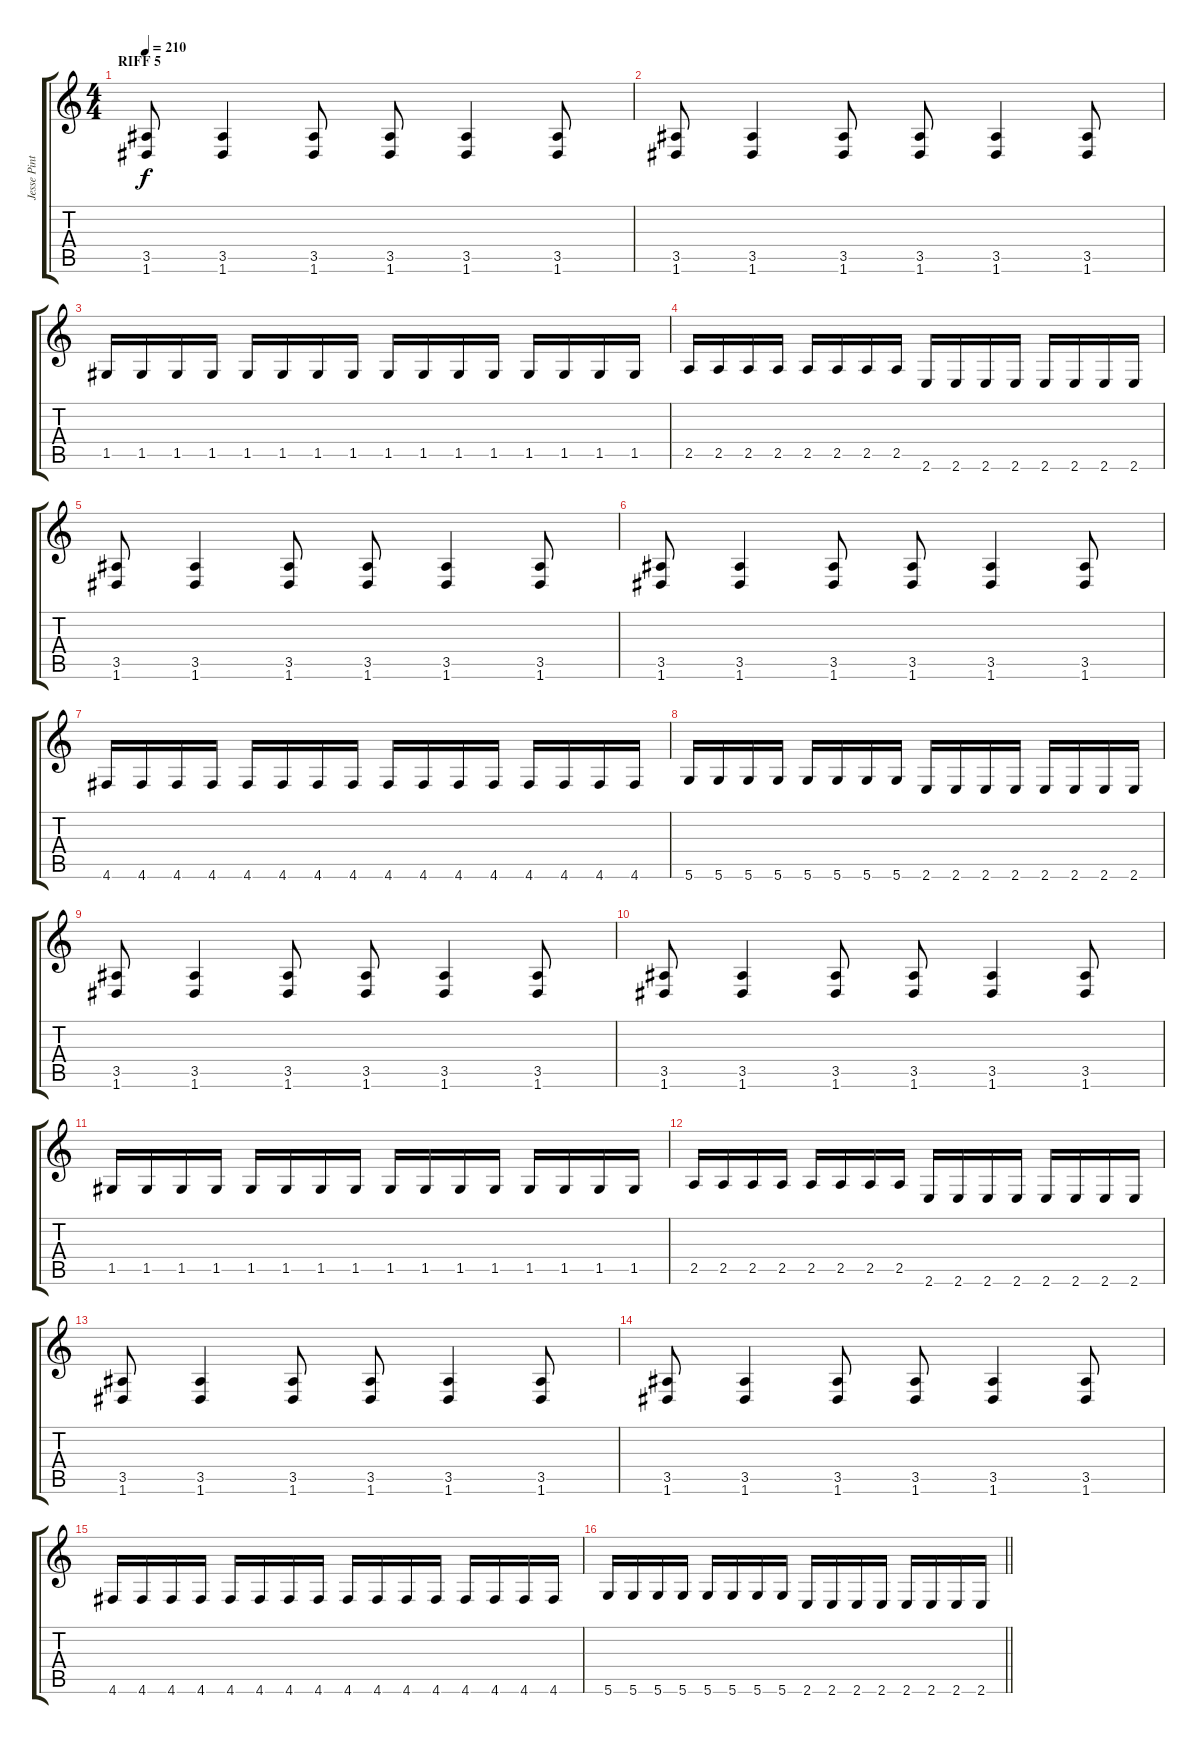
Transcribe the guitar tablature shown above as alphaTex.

\track ("Jesse Pintado" "Jesse Pint") {instrument overdrivenguitar}
\staff {score tabs}
\tuning (D4 A3 F3 C3 G2 D2) {hide}
\ts (4 4)
\section ("" "RIFF 5")
\tempo 210
\clef g2
\ks c
(3.5 1.6).8{dy f} (3.5 1.6).4 (3.5 1.6).8 (3.5 1.6).8 (3.5 1.6).4 (3.5 1.6).8 |
(3.5 1.6).8 (3.5 1.6).4 (3.5 1.6).8 (3.5 1.6).8 (3.5 1.6).4 (3.5 1.6).8 |
1.5.16 1.5.16 1.5.16 1.5.16 1.5.16 1.5.16 1.5.16 1.5.16 1.5.16 1.5.16 1.5.16 1.5.16 1.5.16 1.5.16 1.5.16 1.5.16 |
2.5.16 2.5.16 2.5.16 2.5.16 2.5.16 2.5.16 2.5.16 2.5.16 2.6.16 2.6.16 2.6.16 2.6.16 2.6.16 2.6.16 2.6.16 2.6.16 |
(3.5 1.6).8 (3.5 1.6).4 (3.5 1.6).8 (3.5 1.6).8 (3.5 1.6).4 (3.5 1.6).8 |
(3.5 1.6).8 (3.5 1.6).4 (3.5 1.6).8 (3.5 1.6).8 (3.5 1.6).4 (3.5 1.6).8 |
4.6.16 4.6.16 4.6.16 4.6.16 4.6.16 4.6.16 4.6.16 4.6.16 4.6.16 4.6.16 4.6.16 4.6.16 4.6.16 4.6.16 4.6.16 4.6.16 |
5.6.16 5.6.16 5.6.16 5.6.16 5.6.16 5.6.16 5.6.16 5.6.16 2.6.16 2.6.16 2.6.16 2.6.16 2.6.16 2.6.16 2.6.16 2.6.16 |
(3.5 1.6).8 (3.5 1.6).4 (3.5 1.6).8 (3.5 1.6).8 (3.5 1.6).4 (3.5 1.6).8 |
(3.5 1.6).8 (3.5 1.6).4 (3.5 1.6).8 (3.5 1.6).8 (3.5 1.6).4 (3.5 1.6).8 |
1.5.16 1.5.16 1.5.16 1.5.16 1.5.16 1.5.16 1.5.16 1.5.16 1.5.16 1.5.16 1.5.16 1.5.16 1.5.16 1.5.16 1.5.16 1.5.16 |
2.5.16 2.5.16 2.5.16 2.5.16 2.5.16 2.5.16 2.5.16 2.5.16 2.6.16 2.6.16 2.6.16 2.6.16 2.6.16 2.6.16 2.6.16 2.6.16 |
(3.5 1.6).8 (3.5 1.6).4 (3.5 1.6).8 (3.5 1.6).8 (3.5 1.6).4 (3.5 1.6).8 |
(3.5 1.6).8 (3.5 1.6).4 (3.5 1.6).8 (3.5 1.6).8 (3.5 1.6).4 (3.5 1.6).8 |
4.6.16 4.6.16 4.6.16 4.6.16 4.6.16 4.6.16 4.6.16 4.6.16 4.6.16 4.6.16 4.6.16 4.6.16 4.6.16 4.6.16 4.6.16 4.6.16 |
\barLineRight lightlight
5.6.16 5.6.16 5.6.16 5.6.16 5.6.16 5.6.16 5.6.16 5.6.16 2.6.16 2.6.16 2.6.16 2.6.16 2.6.16 2.6.16 2.6.16 2.6.16
